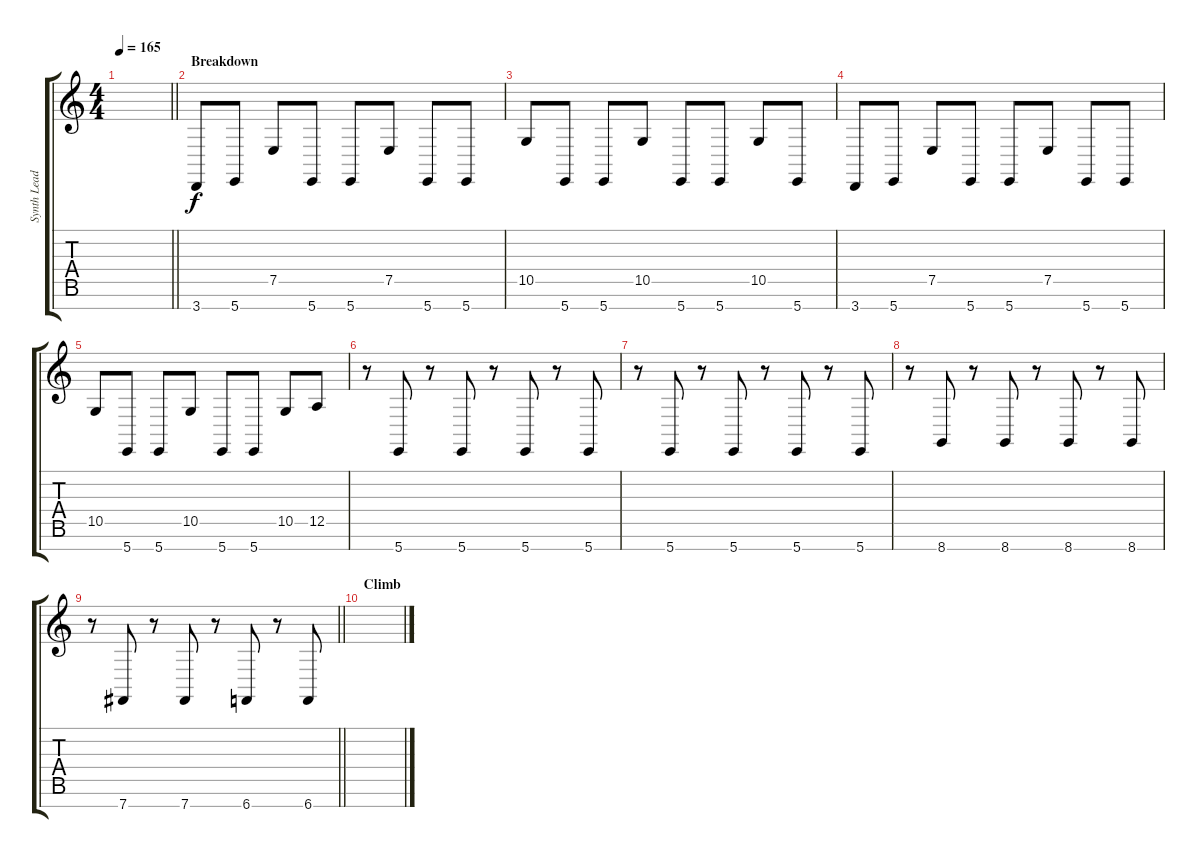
\track ("Synth Lead" "Synth Lead") {instrument lead1square}
\staff {score tabs}
\tuning (E4 B3 G3 D3 A2 E2 B1) {hide}
\ts (4 4)
\tempo 165
\clef g2
\barLineRight lightlight
\ks c
|
\section ("" "Breakdown")
3.7.8{instrument lead1square} 5.7.8 7.5.8 5.7.8 5.7.8 7.5.8 5.7.8 5.7.8 |
10.5.8 5.7.8 5.7.8 10.5.8 5.7.8 5.7.8 10.5.8 5.7.8 |
3.7.8 5.7.8 7.5.8 5.7.8 5.7.8 7.5.8 5.7.8 5.7.8 |
10.5.8 5.7.8 5.7.8 10.5.8 5.7.8 5.7.8 10.5.8 12.5.8 |
r.8{instrument lead4chiff} 5.7.8 r.8 5.7.8 r.8 5.7.8 r.8 5.7.8 |
r.8 5.7.8 r.8 5.7.8 r.8 5.7.8 r.8 5.7.8 |
r.8 8.7.8 r.8 8.7.8 r.8 8.7.8 r.8 8.7.8 |
\barLineRight lightlight
r.8 7.7.8 r.8 7.7.8 r.8 6.7.8 r.8 6.7.8 |
\section ("" "Climb")
